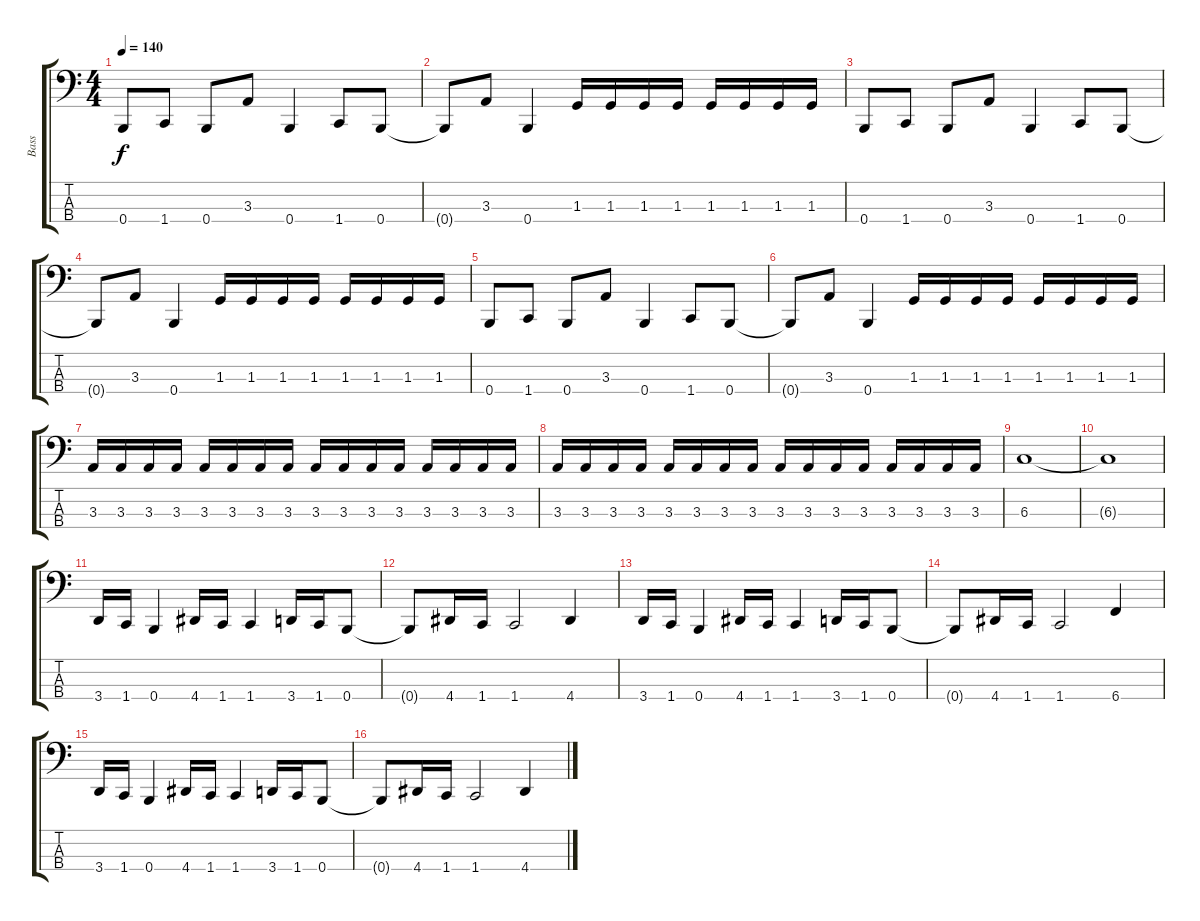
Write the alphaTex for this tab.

\track ("Bass" "Bass") {instrument electricbasspick}
\staff {score tabs}
\tuning (E2 B1 Gb1 B0) {hide}
\ts (4 4)
\tempo 140
\clef f4
\ks c
0.4.8{dy f} 1.4.8 0.4.8 3.3.8 0.4.4 1.4.8 0.4.8 |
0.4{t}.8 3.3.8 0.4.4 1.3.16 1.3.16 1.3.16 1.3.16 1.3.16 1.3.16 1.3.16 1.3.16 |
0.4.8 1.4.8 0.4.8 3.3.8 0.4.4 1.4.8 0.4.8 |
0.4{t}.8 3.3.8 0.4.4 1.3.16 1.3.16 1.3.16 1.3.16 1.3.16 1.3.16 1.3.16 1.3.16 |
0.4.8 1.4.8 0.4.8 3.3.8 0.4.4 1.4.8 0.4.8 |
0.4{t}.8 3.3.8 0.4.4 1.3.16 1.3.16 1.3.16 1.3.16 1.3.16 1.3.16 1.3.16 1.3.16 |
3.3.16 3.3.16 3.3.16 3.3.16 3.3.16 3.3.16 3.3.16 3.3.16 3.3.16 3.3.16 3.3.16 3.3.16 3.3.16 3.3.16 3.3.16 3.3.16 |
3.3.16 3.3.16 3.3.16 3.3.16 3.3.16 3.3.16 3.3.16 3.3.16 3.3.16 3.3.16 3.3.16 3.3.16 3.3.16 3.3.16 3.3.16 3.3.16 |
6.3.1 |
6.3{t}.1 |
3.4.16 1.4.16 0.4.4 4.4.16 1.4.16 1.4.4 3.4.16 1.4.16 0.4.8 |
0.4{t}.8 4.4.16 1.4.16 1.4.2 4.4.4 |
3.4.16 1.4.16 0.4.4 4.4.16 1.4.16 1.4.4 3.4.16 1.4.16 0.4.8 |
0.4{t}.8 4.4.16 1.4.16 1.4.2 6.4.4 |
3.4.16 1.4.16 0.4.4 4.4.16 1.4.16 1.4.4 3.4.16 1.4.16 0.4.8 |
0.4{t}.8 4.4.16 1.4.16 1.4.2 4.4.4
